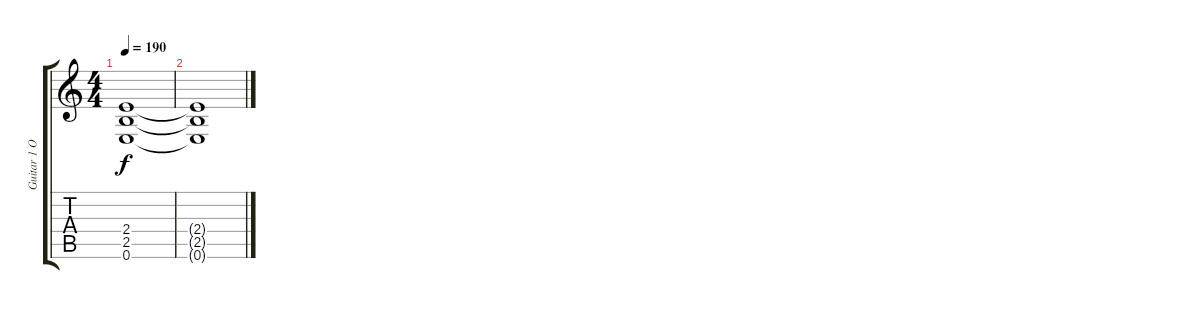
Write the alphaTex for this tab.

\track ("Guitar 1 Overdub" "Guitar 1 O") {instrument distortionguitar}
\staff {score tabs}
\tuning (E4 B3 G3 D3 A2 E2) {hide}
\ts (4 4)
\tempo 190
\clef g2
\ks c
(2.4{t} 2.5{t} 0.6{t}).1{dy f} |
(2.4{t} 2.5{t} 0.6{t}).1
